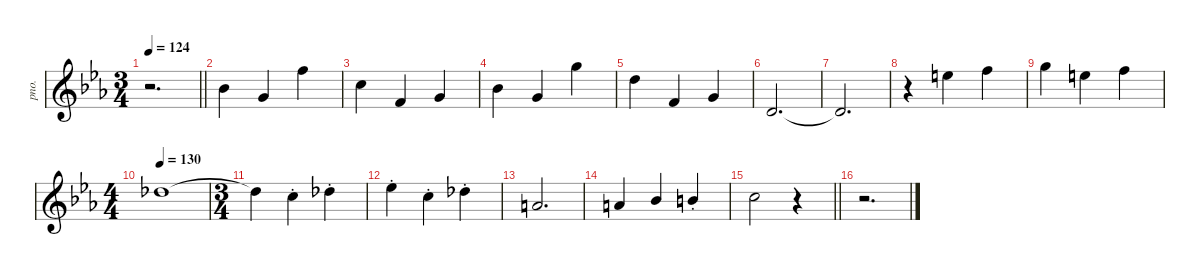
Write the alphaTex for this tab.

\defaultSystemsLayout 4
\hideDynamics
\bracketExtendMode nobrackets
\otherSystemsTrackNameOrientation horizontal
\track ("Piano" "pno.") {defaultSystemsLayout 8 instrument acousticgrandpiano}
\staff {score}
\tuning (E4 B3 G3 D3 A2 E2)
\ts (3 4)
\tempo 124
\clef g2
\barLineRight lightlight
\ks eb
r.2{d dy mp beam Down} |
15.3{acc b}.4{beam Down} 17.4{acc forcenatural}.4{beam Up} 18.2{acc forcenatural}.4{beam Down} |
17.3{acc forcenatural}.4{beam Down} 15.4{acc forcenatural}.4{beam Up} 17.4{acc forcenatural}.4{beam Up} |
15.3{acc b}.4{beam Down} 17.4{acc forcenatural}.4{beam Up} 15.1{acc forcenatural}.4{beam Down} |
15.2{acc forcenatural}.4{beam Down} 15.4{acc forcenatural}.4{beam Up} 17.4{acc forcenatural}.4{beam Up} |
17.5{acc forcenatural}.2{d beam Up} |
17.5{t acc forcenatural}.2{d beam Up} |
r.4{beam Down} 12.1{acc forcenatural}.4{beam Down} 13.1{acc forcenatural}.4{beam Down} |
15.1{acc forcenatural}.4{beam Down} 12.1{acc forcenatural}.4{beam Down} 13.1{acc forcenatural}.4{beam Down} |
\ts (4 4)
\beaming (8 2 2 2 2)
\tempo 130
14.2{acc b}.1{dy f beam Down} |
\ts (3 4)
\beaming (8 2 2 2)
14.2{t acc b}.4{beam Down} 13.2{st acc forcenatural}.4{dy mp beam Down} 14.2{st acc b}.4{beam Down} |
16.2{st acc b}.4{beam Down} 13.2{st acc forcenatural}.4{beam Down} 14.2{st acc b}.4{beam Down} |
14.3{acc forcenatural}.2{d beam Up} |
14.3{acc forcenatural}.4{beam Up} 15.3{acc b}.4{beam Up} 16.3{st acc forcenatural}.4{beam Up} |
\barLineRight lightlight
17.3{acc forcenatural}.2{beam Down} r.4{beam Down} |
r.2{d beam Down}
